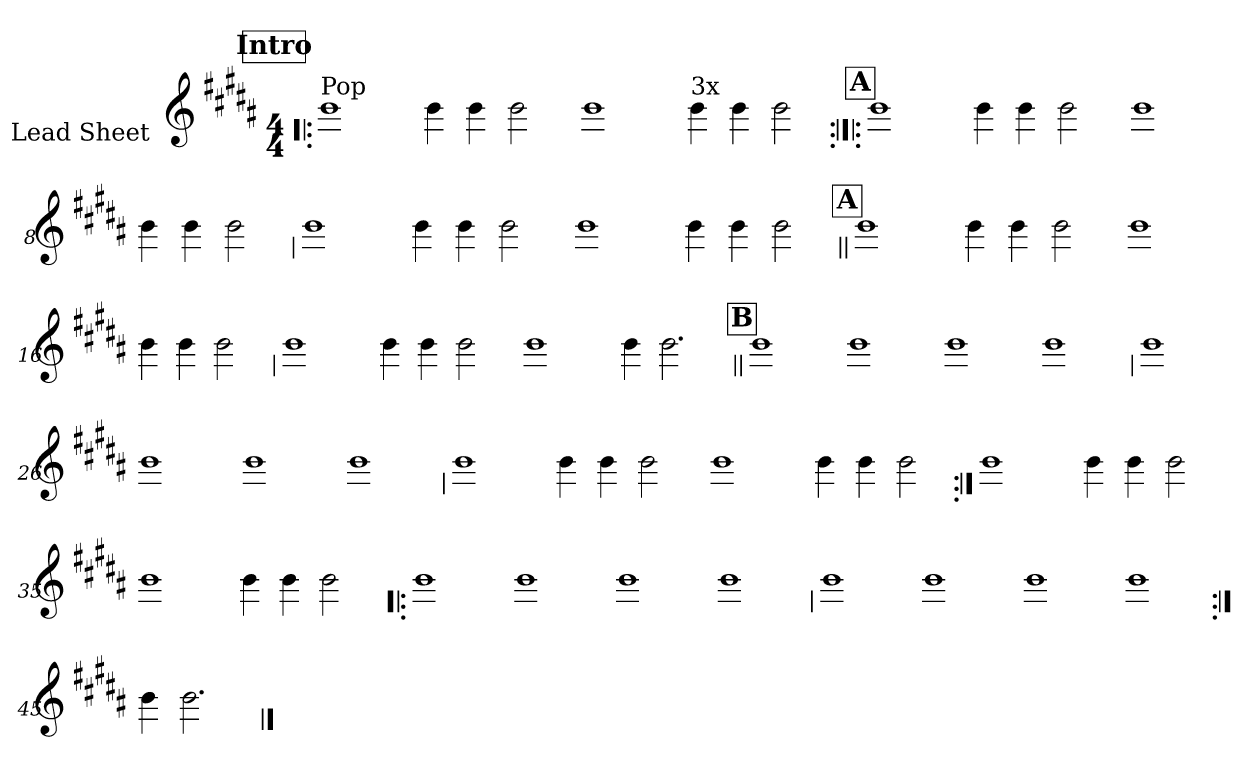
**kern
*part1
*staff1
*I"Lead Sheet
*stria0
*clefG2
*k[f#c#g#d#a#]
*g#:
*M4/4
*MM118
!!LO:REH:place=s1:a:t=Intro
=1!|:
!LO:TX:a:t=Pop
1b
=2-
4b
4b
2b
=3-
1b
=4-
!LO:TX:a:t=3x
4b
4b
2b
!!LO:LB:g=z
!!LO:REH:place=s1:a:t=A
=5:|!|:
1b
=6-
4b
4b
2b
=7-
1b
=8-
4b
4b
2b
!!LO:LB:g=z
=9
1b
=10-
4b
4b
2b
=11-
1b
=12-
4b
4b
2b
!!LO:LB:g=z
!!LO:REH:place=s1:a:t=A
=13||
1b
=14-
4b
4b
2b
=15-
1b
=16-
4b
4b
2b
!!LO:LB:g=z
=17
1b
=18-
4b
4b
2b
=19-
1b
=20-
4b
2.b
!!LO:LB:g=z
!!LO:REH:place=s1:a:t=B
=21||
1b
=22-
1b
=23-
1b
=24-
1b
!!LO:LB:g=z
=25
1b
=26-
1b
=27-
1b
=28-
1b
!!LO:LB:g=z
=29
1b
=30-
4b
4b
2b
=31-
1b
=32-
4b
4b
2b
!!LO:LB:g=z
=33:|!
1b
=34-
4b
4b
2b
=35-
1b
=36-
4b
4b
2b
!!LO:LB:g=z
=37!|:
1b
=38-
1b
=39-
1b
=40-
1b
!!LO:LB:g=z
=41
1b
=42-
1b
=43-
1b
=44-
1b
!!LO:LB:g=z
=45:|!
4b
2.b
==
*-
